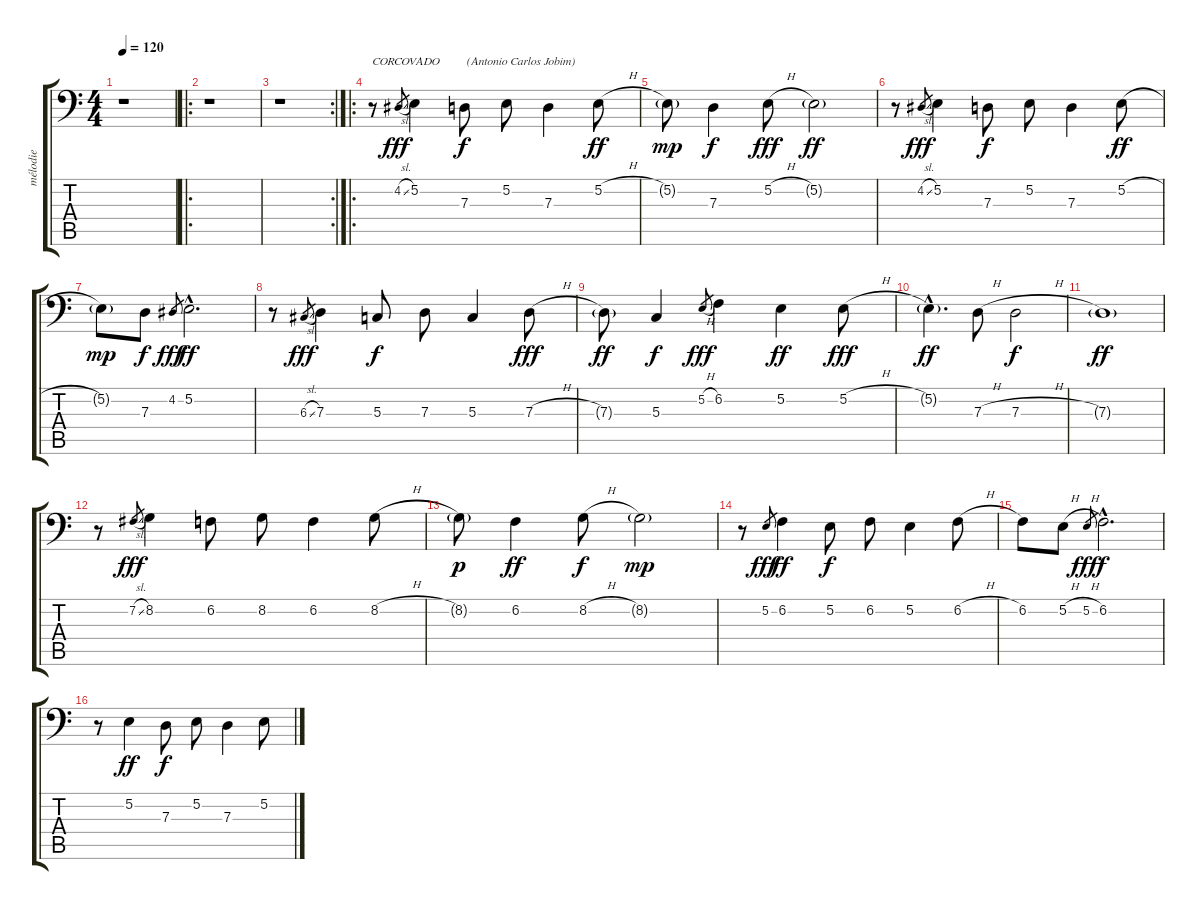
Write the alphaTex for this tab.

\track ("mélodie" "mélodie") {instrument ocarina}
\staff {score tabs}
\tuning (E3 B2 G2 D2 A1 E1) {hide}
\ts (4 4)
\tempo 120
\clef f4
\ks c
r.1{dy fff instrument ocarina} |
\ro
r.1 |
\rc 2
r.1 |
\ro
r.8{txt "CORCOVADO         (Antonio Carlos Jobim)"} 4.2{sl}.8{gr} 5.2.4 7.3.8{dy f} 5.2.8 7.3.4 5.2{h}.8{dy ff} |
5.2{g}.8{dy mp} 7.3.4{dy f} 5.2{h}.8{dy fff} 5.2{g}.2{dy ff} |
r.8 4.2{sl}.8{gr dy fff} 5.2.4 7.3.8{dy f} 5.2.8 7.3.4 5.2{h}.8{dy ff} |
5.2{g}.8{dy mp} 7.3.8{dy f} 4.2.8{gr dy fff} 5.2{hac}.2{d dy ff} |
r.8 6.3{sl}.8{gr dy fff} 7.3.4 5.3.8{dy f} 7.3.8 5.3.4 7.3{h}.8{dy fff} |
7.3{g}.8{dy ff} 5.3.4{dy f} 5.2{h}.8{gr dy fff} 6.2.4 5.2.4{dy ff} 5.2{h}.8{dy fff} |
5.2{g hac}.4{d dy ff} 7.3{h}.8 7.3{h}.2{dy f} |
7.3{g}.1{dy ff} |
r.8 7.2{sl}.8{gr dy fff} 8.2.4 6.2.8 8.2.8 6.2.4 8.2{h}.8 |
8.2{g}.8{dy p} 6.2.4{dy ff} 8.2{h}.8{dy f} 8.2{g}.2{dy mp} |
r.8 5.2.8{gr dy fff} 6.2.4{dy ff} 5.2.8{dy f} 6.2.8 5.2.4 6.2{h}.8 |
6.2.8 5.2{h}.8 5.2{h}.8{gr dy fff} 6.2{hac}.2{d dy f} |
r.8 5.2.4{dy ff} 7.3.8{dy f} 5.2.8 7.3.4 5.2{h}.8
